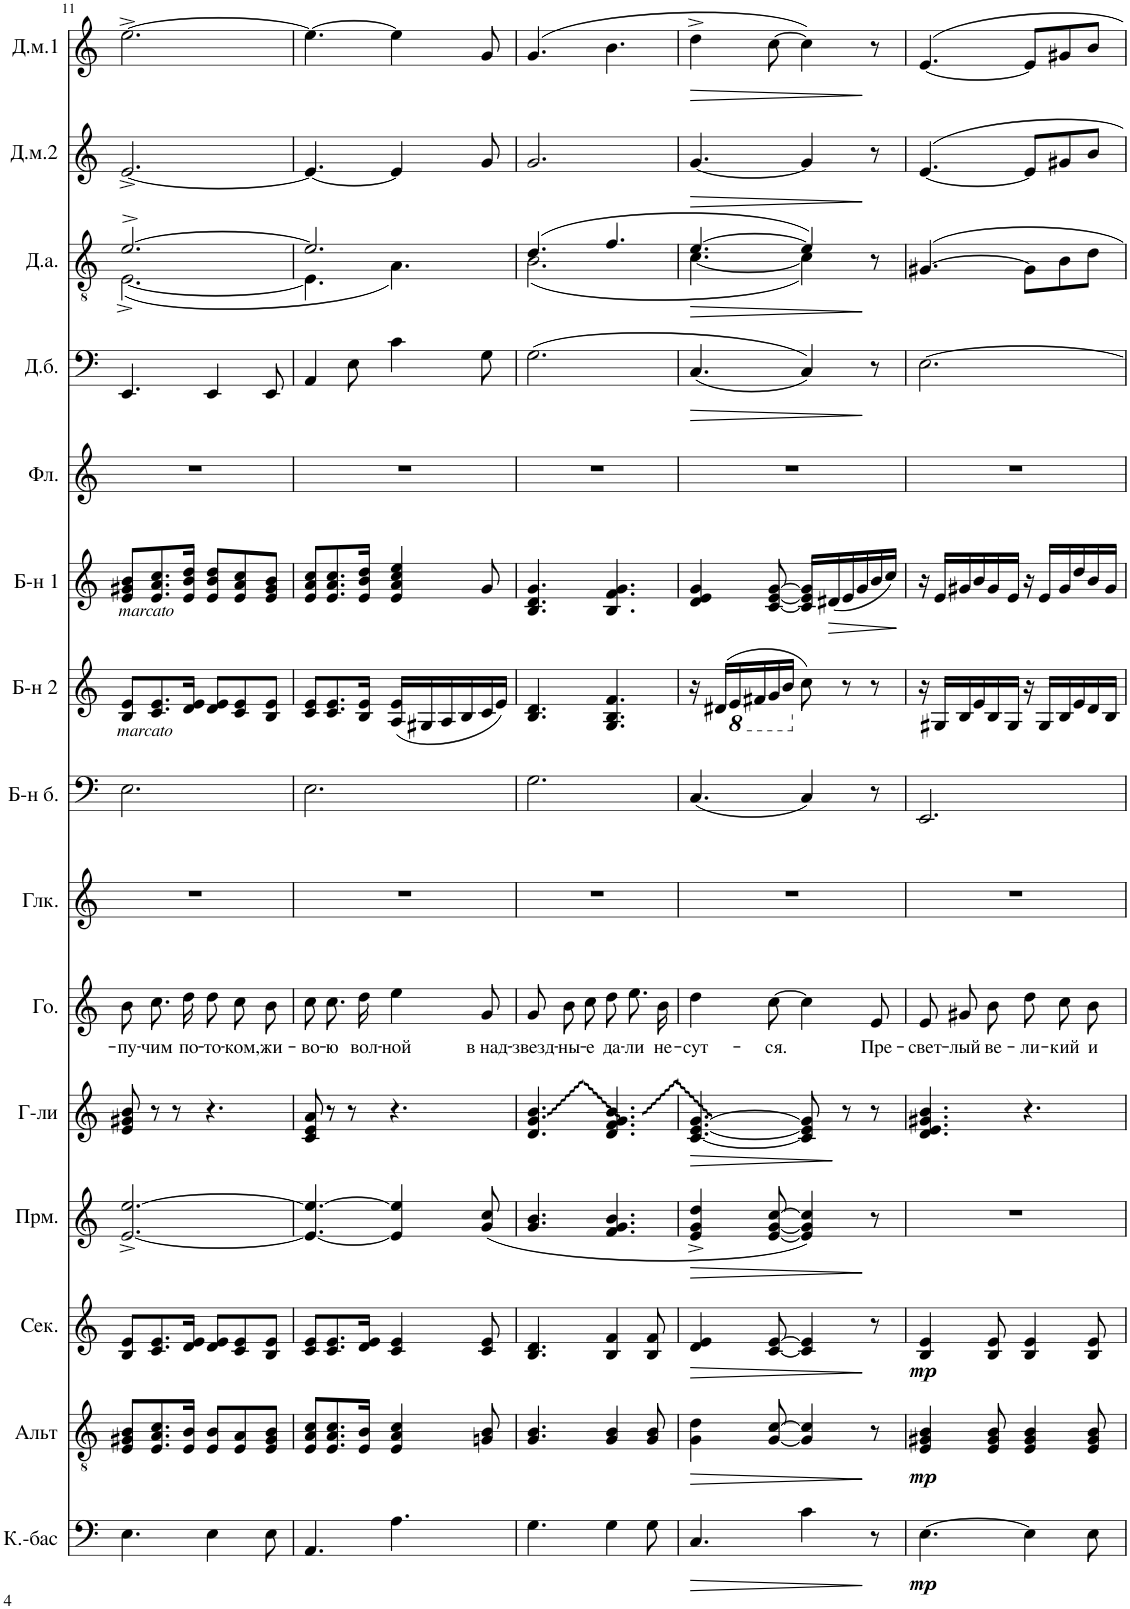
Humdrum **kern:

**kern	**dynam	**kern	**dynam	**kern	**dynam	**kern	**dynam	**kern	**dynam	**kern	**text	**kern	**kern	**kern	**kern	**dynam	**kern	**kern	**dynam	**kern	**dynam	**kern	**dynam	**kern	**dynam
*part15	*part15	*part14	*part14	*part13	*part13	*part12	*part12	*part11	*part11	*part10	*part10	*part9	*part8	*part7	*part6	*part6	*part5	*part4	*part4	*part3	*part3	*part2	*part2	*part1	*part1
*staff15	*staff15	*staff14	*staff14	*staff13	*staff13	*staff12	*staff12	*staff11	*staff11	*staff10	*staff10	*staff9	*staff8	*staff7	*staff6	*staff6	*staff5	*staff4	*staff4	*staff3	*staff3	*staff2	*staff2	*staff1	*staff1
*I"Контрабас	*	*I"Альт	*	*I"Секунда	*	*I"Прима	*	*I"Гусли	*	*I"Голос	*	*I"Глокеншпиль	*I"Баян-бас	*I"Баян 2	*I"Баян 1	*	*I"Флейта	*I"Домра басовая	*	*I"Домра альтовая	*	*I"Домра малая 2	*	*I"Домра малая 1	*
!!LO:PB:g=z
*clefF4	*	*clefGv2	*	*clefG2	*	*clefG2	*	*clefG2	*	*clefG2	*	*clefG2	*clefF4	*clefG2	*clefG2	*	*clefG2	*clefF4	*	*clefGv2	*	*clefG2	*	*clefG2	*
*	*	*	*	*	*	*	*	*	*	*	*	*Trd-14c-24	*	*	*	*	*	*	*	*	*	*	*	*	*
*k[]	*	*k[]	*	*k[]	*	*k[]	*	*k[]	*	*k[]	*	*k[]	*k[]	*k[]	*k[]	*	*k[]	*k[]	*	*k[]	*	*k[]	*	*k[]	*
*M6/8	*	*M6/8	*	*M6/8	*	*M6/8	*	*M6/8	*	*M6/8	*	*M6/8	*M6/8	*M6/8	*M6/8	*	*M6/8	*M6/8	*	*M6/8	*	*M6/8	*	*M6/8	*
=11	=11	=11	=11	=11	=11	=11	=11	=11	=11	=11	=11	=11	=11	=11	=11	=11	=11	=11	=11	=11	=11	=11	=11	=11	=11
!	!	!	!	!	!	!	!	!	!	!	!	!	!	!	!LO:TX:b:i:t=marcato	!	!	!	!	!	!	!	!	!	!
!	!	!	!	!	!	!	!	!	!	!	!	!	!	!LO:TX:b:i:t=marcato	!	!	!	!	!	!	!	!	!	!	!
!	!	!	!	!	!	!	!	!	!	!	!LO:LY:b	!	!	!	!	!	!	!	!	!	!	!	!	!	!
*	*	*	*	*	*	*	*	*	*	*	*	*	*	*	*	*	*	*	*	*^	*	*	*	*	*
4.E\	.	8E/ 8G#X/ 8B/L	.	8B/ 8e/L	.	[2.e/^ [2.ee/^	.	8e/ 8g#X/ 8b/	.	8b\L	-пу-	2.r	2.E\	8B/ 8e/L	8e/ 8g#X/ 8b/L	.	2.r	4.EE/	.	[2.e^/	([2.E^\	.	[2.e^/	.	[2.ee^\	.
!	!	!	!	!	!	!	!	!	!	!	!LO:LY:b	!	!	!	!	!	!	!	!	!	!	!	!	!	!	!
.	.	8.E/ 8.A/ 8.c/	.	8.c/ 8.e/	.	.	.	8r	.	8.cc\	-чим	.	.	8.c/ 8.e/	8.e/ 8.a/ 8.cc/	.	.	.	.	.	.	.	.	.	.	.
.	.	.	.	.	.	.	.	8r	.	.	.	.	.	.	.	.	.	.	.	.	.	.	.	.	.	.
!	!	!	!	!	!	!	!	!	!	!	!LO:LY:b	!	!	!	!	!	!	!	!	!	!	!	!	!	!	!
.	.	16E/ 16B/Jk	.	16d/ 16e/Jk	.	.	.	.	.	16dd\Jk	по-	.	.	16d/ 16e/Jk	16e/ 16b/ 16dd/Jk	.	.	.	.	.	.	.	.	.	.	.
!	!	!	!	!	!	!	!	!	!	!	!LO:LY:b	!	!	!	!	!	!	!	!	!	!	!	!	!	!	!
4E\	.	8E/ 8B/L	.	8d/ 8e/L	.	.	.	4.r	.	8dd\L	-то-	.	.	8d/ 8e/L	8e/ 8b/ 8dd/L	.	.	4EE/	.	.	.	.	.	.	.	.
!	!	!	!	!	!	!	!	!	!	!	!LO:LY:b	!	!	!	!	!	!	!	!	!	!	!	!	!	!	!
.	.	8E/ 8A/	.	8c/ 8e/	.	.	.	.	.	8cc\	-ком,	.	.	8c/ 8e/	8e/ 8a/ 8cc/	.	.	.	.	.	.	.	.	.	.	.
!	!	!	!	!	!	!	!	!	!	!	!LO:LY:b	!	!	!	!	!	!	!	!	!	!	!	!	!	!	!
8E\	.	8E/ 8G#/ 8B/J	.	8B/ 8e/J	.	.	.	.	.	8b\J	жи-	.	.	8B/ 8e/J	8e/ 8g#/ 8b/J	.	.	8EE/	.	.	.	.	.	.	.	.
=12	=12	=12	=12	=12	=12	=12	=12	=12	=12	=12	=12	=12	=12	=12	=12	=12	=12	=12	=12	=12	=12	=12	=12	=12	=12	=12
!	!	!	!	!	!	!	!	!	!	!	!LO:LY:b	!	!	!	!	!	!	!	!	!	!	!	!	!	!	!
4.AA/	.	8E/ 8A/ 8c/L	.	8c/ 8e/L	.	4.e/_ 4.ee/_	.	8c/ 8e/ 8a/	.	8cc\L	-во-	2.r	2.E\	8c/ 8e/L	8e/ 8a/ 8cc/L	.	2.r	4AA/	.	2.e/]	4.E\]	.	4.e/_	.	4.ee\_	.
!	!	!	!	!	!	!	!	!	!	!	!LO:LY:b	!	!	!	!	!	!	!	!	!	!	!	!	!	!	!
.	.	8.E/ 8.A/ 8.c/	.	8.c/ 8.e/	.	.	.	8r	.	8.cc\	-ю	.	.	8.c/ 8.e/	8.e/ 8.a/ 8.cc/	.	.	.	.	.	.	.	.	.	.	.
.	.	.	.	.	.	.	.	8r	.	.	.	.	.	.	.	.	.	8E\	.	.	.	.	.	.	.	.
!	!	!	!	!	!	!	!	!	!	!	!LO:LY:b	!	!	!	!	!	!	!	!	!	!	!	!	!	!	!
.	.	16E/ 16B/Jk	.	16d/ 16e/Jk	.	.	.	.	.	16dd\Jk	вол-	.	.	16B/ 16e/Jk	16e/ 16b/ 16dd/Jk	.	.	.	.	.	.	.	.	.	.	.
!	!	!	!	!	!	!	!	!	!	!	!LO:LY:b	!	!	!	!	!	!	!	!	!	!	!	!	!	!	!
4.A\	.	4E/ 4A/ 4c/	.	4c/ 4e/	.	4e/] 4ee/]	.	4.r	.	4ee\	-ной	.	.	(16A/ 16e/LL	4e/ 4a/ 4cc/ 4ee/	.	.	4c\	.	.	4.A\)	.	4e/]	.	4ee\]	.
.	.	.	.	.	.	.	.	.	.	.	.	.	.	16G#X/	.	.	.	.	.	.	.	.	.	.	.	.
.	.	.	.	.	.	.	.	.	.	.	.	.	.	16A/	.	.	.	.	.	.	.	.	.	.	.	.
.	.	.	.	.	.	.	.	.	.	.	.	.	.	16B/	.	.	.	.	.	.	.	.	.	.	.	.
!	!	!	!	!	!	!	!	!	!	!	!LO:LY:b	!	!	!	!	!	!	!	!	!	!	!	!	!	!	!
.	.	8Gn/ 8B/	.	8c/ 8e/	.	(8g/ 8cc/	.	.	.	8g/	в над-	.	.	16c/	8g/	.	.	8G\	.	.	.	.	8g/	.	8g/	.
.	.	.	.	.	.	.	.	.	.	.	.	.	.	16e/JJ)	.	.	.	.	.	.	.	.	.	.	.	.
=13	=13	=13	=13	=13	=13	=13	=13	=13	=13	=13	=13	=13	=13	=13	=13	=13	=13	=13	=13	=13	=13	=13	=13	=13	=13	=13
!	!	!	!	!	!	!	!	!	!	!	!LO:LY:b	!	!	!	!	!	!	!	!	!	!	!	!	!	!	!
4.G\	.	4.G/ 4.B/	.	4.B/ 4.d/	.	4.g/ 4.b/	.	4.d/ 4.g/ 4.b/	.	8g/L	-звезд-	2.r	2.G\	4.B/ 4.d/	4.B/ 4.d/ 4.g/	.	2.r	(2.G\	.	(4.d/	(2.B\	.	2.g/	.	(4.g/	.
!	!	!	!	!	!	!	!	!	!	!	!LO:LY:b	!	!	!	!	!	!	!	!	!	!	!	!	!	!	!
.	.	.	.	.	.	.	.	.	.	8b/	-ны-	.	.	.	.	.	.	.	.	.	.	.	.	.	.	.
!	!	!	!	!	!	!	!	!	!	!	!LO:LY:b	!	!	!	!	!	!	!	!	!	!	!	!	!	!	!
.	.	.	.	.	.	.	.	.	.	8cc/J	-е	.	.	.	.	.	.	.	.	.	.	.	.	.	.	.
!	!	!	!	!	!	!	!	!	!	!	!LO:LY:b	!	!	!	!	!	!	!	!	!	!	!	!	!	!	!
4G\	.	4G/ 4B/	.	4B/ 4f/	.	4.f/ 4.g/ 4.b/	.	4.d/ 4.f/ 4.g/ 4.b/	.	8dd\L	да-	.	.	4.G/ 4.B/ 4.f/	4.B/ 4.f/ 4.g/	.	.	.	.	4.f/	.	.	.	.	4.b\	.
!	!	!	!	!	!	!	!	!	!	!	!LO:LY:b	!	!	!	!	!	!	!	!	!	!	!	!	!	!	!
.	.	.	.	.	.	.	.	.	.	8.ee\	-ли	.	.	.	.	.	.	.	.	.	.	.	.	.	.	.
8G\	.	8G/ 8B/	.	8B/ 8f/	.	.	.	.	.	.	.	.	.	.	.	.	.	.	.	.	.	.	.	.	.	.
!	!	!	!	!	!	!	!	!	!	!	!LO:LY:b	!	!	!	!	!	!	!	!	!	!	!	!	!	!	!
.	.	.	.	.	.	.	.	.	.	16b\Jk	не-	.	.	.	.	.	.	.	.	.	.	.	.	.	.	.
=14	=14	=14	=14	=14	=14	=14	=14	=14	=14	=14	=14	=14	=14	=14	=14	=14	=14	=14	=14	=14	=14	=14	=14	=14	=14	=14
!	!LO:HP:b	!	!LO:HP:b	!	!LO:HP:b	!	!LO:HP:b	!	!LO:HP:b	!	!LO:LY:b	!	!	!	!	!	!	!	!LO:HP:b	!	!	!LO:HP:b	!	!LO:HP:b	!	!LO:HP:b
4.C/	>	4G\ 4d\	>	4d/ 4e/	>	4e/^ 4g/^ 4dd/^	>	[4.c/ [4.e/ [4.g/	>	4dd\	-сут-	2.r	(4.C/	16r	4d/ 4e/ 4g/	.	2.r	(4.C/	>	[4.e/	[4.c\	>	[4.g/	>	4dd^\	>
.	.	.	.	.	.	.	.	.	.	.	.	.	.	(16d#X/LL	.	.	.	.	.	.	.	.	.	.	.	.
*	*	*	*	*	*	*	*	*	*	*	*	*	*	*8ba	*	*	*	*	*	*	*	*	*	*	*	*
.	.	.	.	.	.	.	.	.	.	.	.	.	.	16E/	.	.	.	.	.	.	.	.	.	.	.	.
.	.	.	.	.	.	.	.	.	.	.	.	.	.	16F#X/	.	.	.	.	.	.	.	.	.	.	.	.
!	!	!	!	!	!	!	!	!	!	!	!LO:LY:b	!	!	!	!	!	!	!	!	!	!	!	!	!	!	!
.	.	[8G/ [8c/	.	[8c/ [8e/	.	[8e/ [8g/ [8cc/	.	.	.	[8cc\	-ся.	.	.	16G/	[8c/ [8e/ [8g/	.	.	.	.	.	.	.	.	.	[8cc\	.
.	.	.	.	.	.	.	.	.	.	.	.	.	.	16B/JJ	.	.	.	.	.	.	.	.	.	.	.	.
4c\	.	4G/] 4c/]	.	4c/] 4e/]	.	4e/] 4g/] 4cc/])	.	8c/] 8e/] 8g/]	]	4cc\]	.	.	4C/)	8c\)	16c/] 16e/] 16g/]LL	.	.	4C/))	.	4e/])	4c\])	.	4g/]	.	4cc\])	.
!	!	!	!	!	!	!	!	!	!	!	!	!	!	!	!	!LO:HP:b	!	!	!	!	!	!	!	!	!	!
.	.	.	.	.	.	.	.	.	.	.	.	.	.	.	(16d#X/	>	.	.	.	.	.	.	.	.	.	.
.	.	.	.	.	.	.	.	8r	.	.	.	.	.	8r	16e/	.	.	.	.	.	.	.	.	.	.	.
.	.	.	.	.	.	.	.	.	.	.	.	.	.	.	16g/	.	.	.	.	.	.	.	.	.	.	.
!	!	!	!	!	!	!	!	!	!	!	!LO:LY:b	!	!	!	!	!	!	!	!	!	!	!	!	!	!	!
8r	]	8r	]	8r	]	8r	]	8r	.	8e/	Пре-	.	8r	8r	16b/	.	.	8r	]	8r	8ryy	]	8r	]	8r	]
.	.	.	.	.	.	.	.	.	.	.	.	.	.	.	16cc/JJ)	.	.	.	.	.	.	.	.	.	.	.
*	*	*	*	*	*	*	*	*	*	*	*	*	*	*	*	*	*	*	*	*v	*v	*	*	*	*	*
.	.	.	.	.	.	.	.	.	.	.	.	.	.	.	.	]	.	.	.	.	.	.	.	.	.
=15	=15	=15	=15	=15	=15	=15	=15	=15	=15	=15	=15	=15	=15	=15	=15	=15	=15	=15	=15	=15	=15	=15	=15	=15	=15
!	!	!	!	!	!	!	!	!	!	!	!LO:LY:b	!	!	!	!	!	!	!	!	!	!	!	!	!	!
*	*	*	*	*	*	*	*	*	*	*	*	*	*	*X8ba	*	*	*	*	*	*	*	*	*	*	*
!	!LO:DY:b	!	!LO:DY:b	!	!LO:DY:b	!	!	!	!	!	!	!	!	!	!	!	!	!	!	!	!	!	!	!	!
[4.E\	mp	4E/ 4G#X/ 4B/	mp	4B/ 4e/	mp	2.r	.	4.d/ 4.e/ 4.g#X/ 4.b/	.	8e/L	-свет-	2.r	2.EE/	16r	16r	.	2.r	[2.E\	.	[4.G#X/	.	[4.e/	.	[4.e/	.
.	.	.	.	.	.	.	.	.	.	.	.	.	.	16G#X/LL	16e/LL	.	.	.	.	.	.	.	.	.	.
!	!	!	!	!	!	!	!	!	!	!	!LO:LY:b	!	!	!	!	!	!	!	!	!	!	!	!	!	!
.	.	.	.	.	.	.	.	.	.	8g#X/	-лый	.	.	16B/	16g#X/	.	.	.	.	.	.	.	.	.	.
.	.	.	.	.	.	.	.	.	.	.	.	.	.	16e/	16b/	.	.	.	.	.	.	.	.	.	.
!	!	!	!	!	!	!	!	!	!	!	!LO:LY:b	!	!	!	!	!	!	!	!	!	!	!	!	!	!
.	.	8E/ 8G#/ 8B/	.	8B/ 8e/	.	.	.	.	.	8b/J	ве-	.	.	16B/	16g#/	.	.	.	.	.	.	.	.	.	.
.	.	.	.	.	.	.	.	.	.	.	.	.	.	16G#/JJ	16e/JJ	.	.	.	.	.	.	.	.	.	.
!	!	!	!	!	!	!	!	!	!	!	!LO:LY:b	!	!	!	!	!	!	!	!	!	!	!	!	!	!
4E\]	.	4E/ 4G#/ 4B/	.	4B/ 4e/	.	.	.	4.r	.	8dd\L	-ли-	.	.	16r	16r	.	.	.	.	8G#\L]	.	8e/L]	.	8e/L]	.
.	.	.	.	.	.	.	.	.	.	.	.	.	.	16G#/LL	16e/LL	.	.	.	.	.	.	.	.	.	.
!	!	!	!	!	!	!	!	!	!	!	!LO:LY:b	!	!	!	!	!	!	!	!	!	!	!	!	!	!
.	.	.	.	.	.	.	.	.	.	8cc\	-кий	.	.	16B/	16g#/	.	.	.	.	8B\	.	8g#X/	.	8g#X/	.
.	.	.	.	.	.	.	.	.	.	.	.	.	.	16e/	16dd/	.	.	.	.	.	.	.	.	.	.
!	!	!	!	!	!	!	!	!	!	!	!LO:LY:b	!	!	!	!	!	!	!	!	!	!	!	!	!	!
8E\	.	8E/ 8G#/ 8B/	.	8B/ 8e/	.	.	.	.	.	8b\J	и	.	.	16d/	16b/	.	.	.	.	8d\J	.	8b/J	.	8b/J	.
.	.	.	.	.	.	.	.	.	.	.	.	.	.	16B/JJ	16g#/JJ	.	.	.	.	.	.	.	.	.	.
=	=	=	=	=	=	=	=	=	=	=	=	=	=	=	=	=	=	=	=	=	=	=	=	=	=
*-	*-	*-	*-	*-	*-	*-	*-	*-	*-	*-	*-	*-	*-	*-	*-	*-	*-	*-	*-	*-	*-	*-	*-	*-	*-
